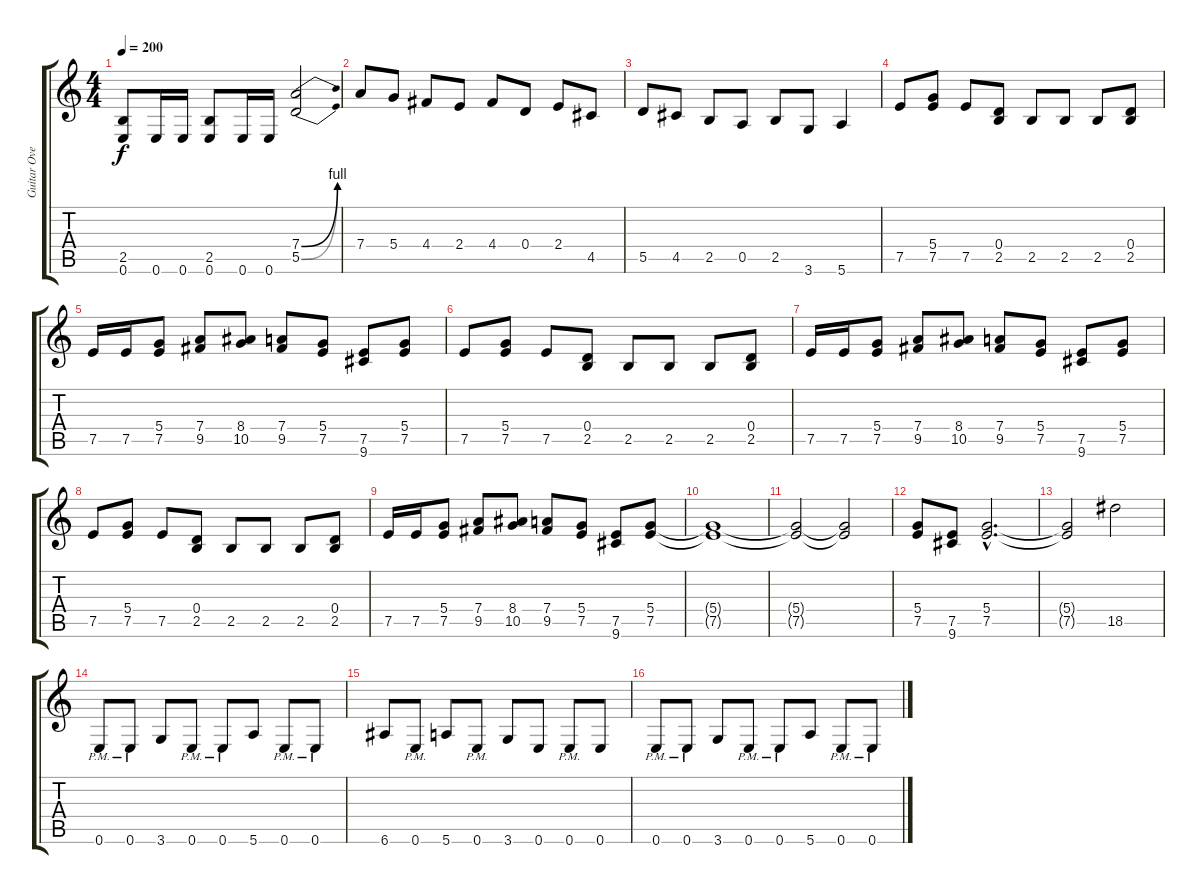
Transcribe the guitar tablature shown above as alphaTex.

\track ("Guitar Overdrive" "Guitar Ove") {instrument overdrivenguitar}
\staff {score tabs}
\tuning (E4 B3 G3 D3 A2 E2) {hide}
\ts (4 4)
\tempo 200
\clef g2
\ks c
(2.5 0.6).8{dy f} 0.6.16 0.6.16 (2.5 0.6).8 0.6.16 0.6.16 (7.4{be (bend 0 0 60 4)} 5.5{be (bend 0 0 60 4)}).2 |
7.4.8 5.4.8 4.4.8 2.4.8 4.4.8 0.4.8 2.4.8 4.5.8 |
5.5.8 4.5.8 2.5.8 0.5.8 2.5.8 3.6.8 5.6.4 |
7.5.8 (5.4 7.5).8 7.5.8 (0.4 2.5).8 2.5.8 2.5.8 2.5.8 (0.4 2.5).8 |
7.5.16 7.5.16 (5.4 7.5).8 (7.4 9.5).8 (8.4 10.5).8 (7.4 9.5).8 (5.4 7.5).8 (7.5 9.6).8 (5.4 7.5).8 |
7.5.8 (5.4 7.5).8 7.5.8 (0.4 2.5).8 2.5.8 2.5.8 2.5.8 (0.4 2.5).8 |
7.5.16 7.5.16 (5.4 7.5).8 (7.4 9.5).8 (8.4 10.5).8 (7.4 9.5).8 (5.4 7.5).8 (7.5 9.6).8 (5.4 7.5).8 |
7.5.8 (5.4 7.5).8 7.5.8 (0.4 2.5).8 2.5.8 2.5.8 2.5.8 (0.4 2.5).8 |
7.5.16 7.5.16 (5.4 7.5).8 (7.4 9.5).8 (8.4 10.5).8 (7.4 9.5).8 (5.4 7.5).8 (7.5 9.6).8 (5.4 7.5).8 |
(5.4{t} 7.5{t}).1{balance 0} |
(5.4{t} 7.5{t}).2{balance 16} (5.4{t} 7.5{t}).2 |
(5.4 7.5).8 (7.5 9.6).8 (5.4{hac} 7.5{hac}).2{d} |
(5.4{t} 7.5{t}).2 18.5.2 |
0.6{pm}.8 0.6{pm}.8 3.6.8 0.6{pm}.8 0.6{pm}.8 5.6.8 0.6{pm}.8 0.6{pm}.8 |
6.6.8 0.6{pm}.8 5.6.8 0.6{pm}.8 3.6.8 0.6.8 0.6{pm}.8 0.6.8 |
0.6{pm}.8 0.6{pm}.8 3.6.8 0.6{pm}.8 0.6{pm}.8 5.6.8 0.6{pm}.8 0.6{pm}.8
